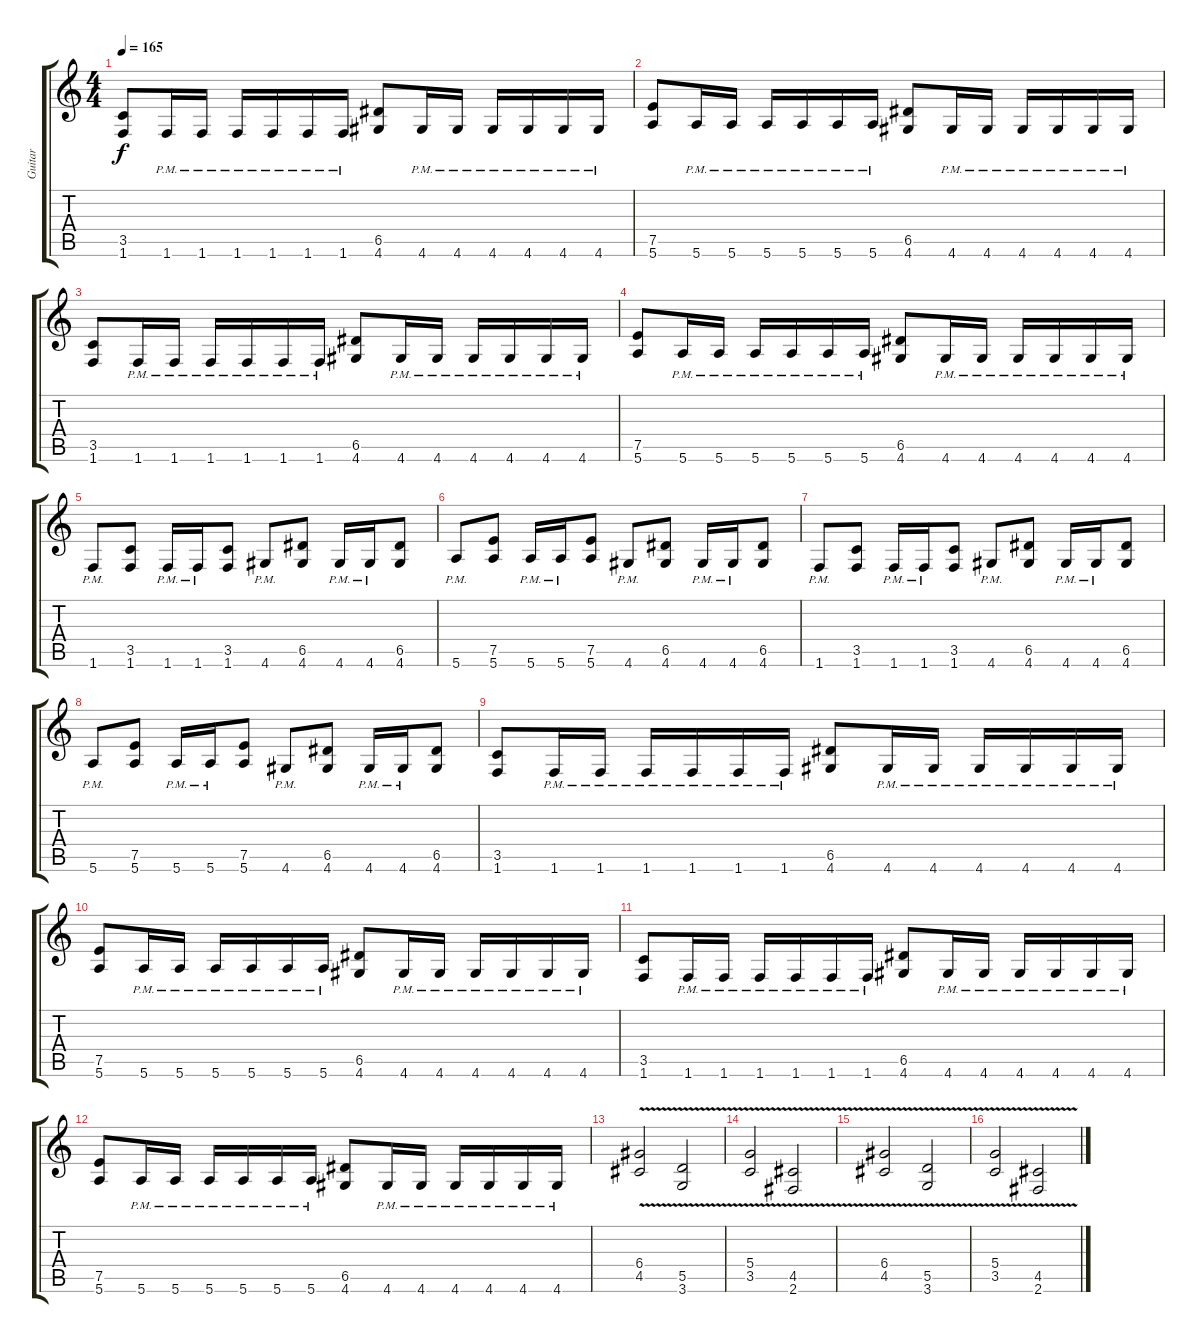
\track ("Guitar" "Guitar") {instrument distortionguitar}
\staff {score tabs}
\tuning (E4 B3 G3 D3 A2 E2) {hide}
\ts (4 4)
\tempo 165
\clef g2
\ks c
(3.5 1.6).8{dy f} 1.6{pm}.16 1.6{pm}.16 1.6{pm}.16 1.6{pm}.16 1.6{pm}.16 1.6{pm}.16 (6.5 4.6).8 4.6{pm}.16 4.6{pm}.16 4.6{pm}.16 4.6{pm}.16 4.6{pm}.16 4.6{pm}.16 |
(7.5 5.6).8 5.6{pm}.16 5.6{pm}.16 5.6{pm}.16 5.6{pm}.16 5.6{pm}.16 5.6{pm}.16 (6.5 4.6).8 4.6{pm}.16 4.6{pm}.16 4.6{pm}.16 4.6{pm}.16 4.6{pm}.16 4.6{pm}.16 |
(3.5 1.6).8 1.6{pm}.16 1.6{pm}.16 1.6{pm}.16 1.6{pm}.16 1.6{pm}.16 1.6{pm}.16 (6.5 4.6).8 4.6{pm}.16 4.6{pm}.16 4.6{pm}.16 4.6{pm}.16 4.6{pm}.16 4.6{pm}.16 |
(7.5 5.6).8 5.6{pm}.16 5.6{pm}.16 5.6{pm}.16 5.6{pm}.16 5.6{pm}.16 5.6{pm}.16 (6.5 4.6).8 4.6{pm}.16 4.6{pm}.16 4.6{pm}.16 4.6{pm}.16 4.6{pm}.16 4.6{pm}.16 |
1.6{pm}.8 (3.5 1.6).8 1.6{pm}.16 1.6{pm}.16 (3.5 1.6).8 4.6{pm}.8 (6.5 4.6).8 4.6{pm}.16 4.6{pm}.16 (6.5 4.6).8 |
5.6{pm}.8 (7.5 5.6).8 5.6{pm}.16 5.6{pm}.16 (7.5 5.6).8 4.6{pm}.8 (6.5 4.6).8 4.6{pm}.16 4.6{pm}.16 (6.5 4.6).8 |
1.6{pm}.8 (3.5 1.6).8 1.6{pm}.16 1.6{pm}.16 (3.5 1.6).8 4.6{pm}.8 (6.5 4.6).8 4.6{pm}.16 4.6{pm}.16 (6.5 4.6).8 |
5.6{pm}.8 (7.5 5.6).8 5.6{pm}.16 5.6{pm}.16 (7.5 5.6).8 4.6{pm}.8 (6.5 4.6).8 4.6{pm}.16 4.6{pm}.16 (6.5 4.6).8 |
(3.5 1.6).8 1.6{pm}.16 1.6{pm}.16 1.6{pm}.16 1.6{pm}.16 1.6{pm}.16 1.6{pm}.16 (6.5 4.6).8 4.6{pm}.16 4.6{pm}.16 4.6{pm}.16 4.6{pm}.16 4.6{pm}.16 4.6{pm}.16 |
(7.5 5.6).8 5.6{pm}.16 5.6{pm}.16 5.6{pm}.16 5.6{pm}.16 5.6{pm}.16 5.6{pm}.16 (6.5 4.6).8 4.6{pm}.16 4.6{pm}.16 4.6{pm}.16 4.6{pm}.16 4.6{pm}.16 4.6{pm}.16 |
(3.5 1.6).8 1.6{pm}.16 1.6{pm}.16 1.6{pm}.16 1.6{pm}.16 1.6{pm}.16 1.6{pm}.16 (6.5 4.6).8 4.6{pm}.16 4.6{pm}.16 4.6{pm}.16 4.6{pm}.16 4.6{pm}.16 4.6{pm}.16 |
(7.5 5.6).8 5.6{pm}.16 5.6{pm}.16 5.6{pm}.16 5.6{pm}.16 5.6{pm}.16 5.6{pm}.16 (6.5 4.6).8 4.6{pm}.16 4.6{pm}.16 4.6{pm}.16 4.6{pm}.16 4.6{pm}.16 4.6{pm}.16 |
(6.4{v} 4.5{v}).2 (5.5{v} 3.6{v}).2 |
(5.4{v} 3.5{v}).2 (4.5{v} 2.6{v}).2 |
(6.4{v} 4.5{v}).2 (5.5{v} 3.6{v}).2 |
(5.4{v} 3.5{v}).2 (4.5{v} 2.6{v}).2
